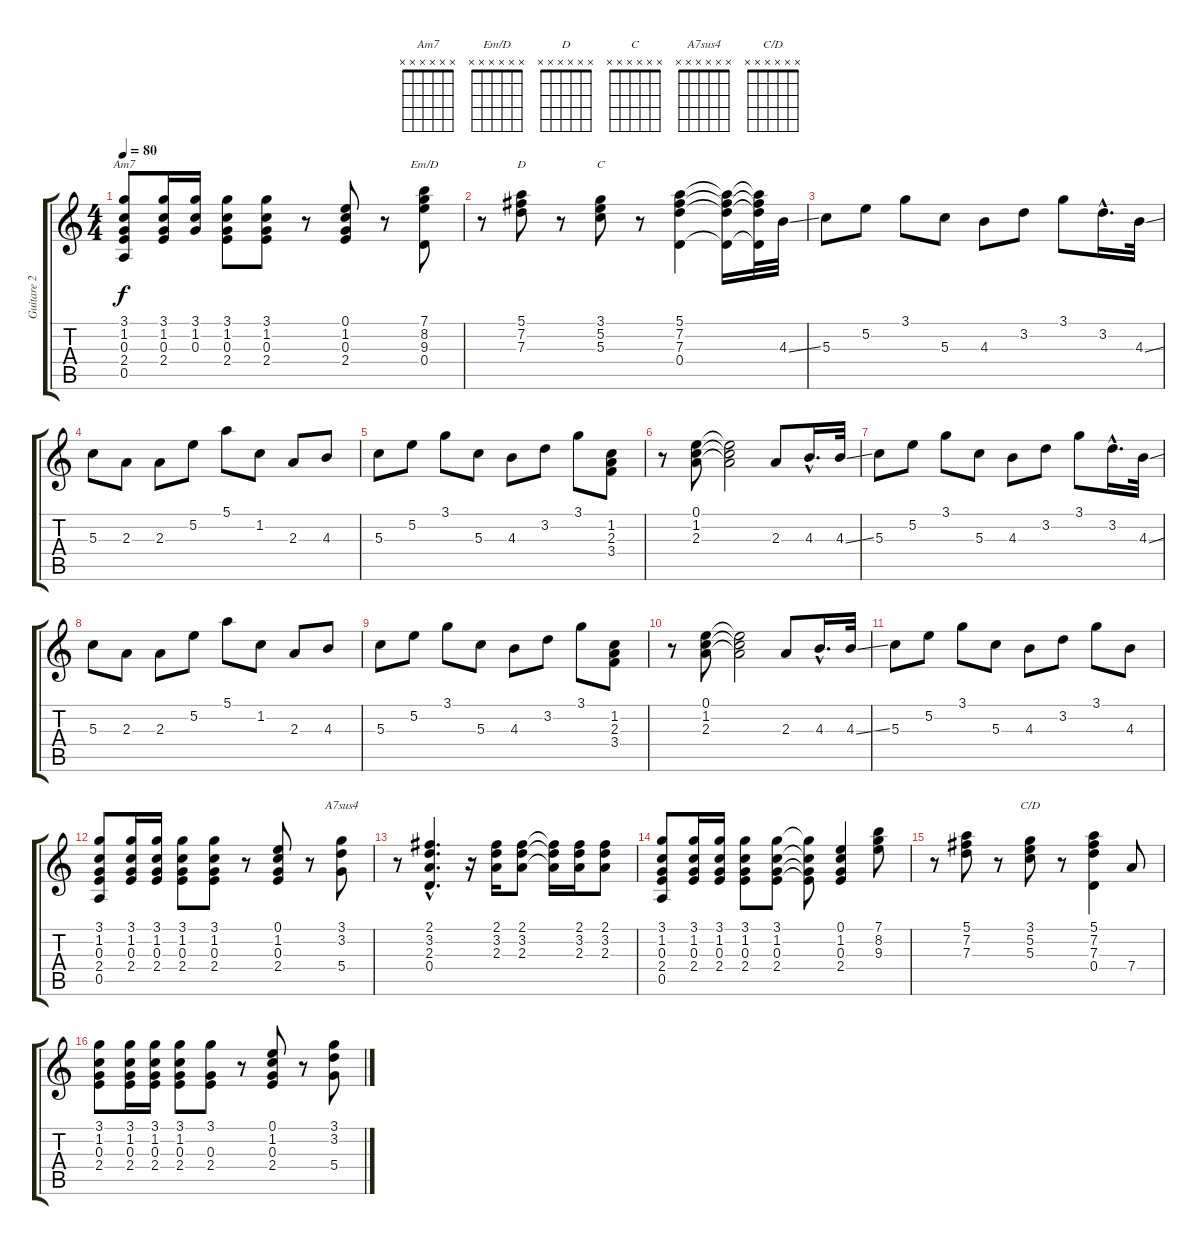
\track ("Guitare 2 (12 cordes)" "Guitare 2 ") {instrument electricguitarjazz}
\staff {score tabs}
\tuning (E4 B3 G3 D3 A2 E2) {hide}
\chord ("Am7" x x x x x x) {firstfret 0}
\chord ("Em/D" x x x x x x) {firstfret 0}
\chord ("D" x x x x x x) {firstfret 0}
\chord ("C" x x x x x x) {firstfret 0}
\chord ("A7sus4" x x x x x x) {firstfret 0}
\chord ("C/D" x x x x x x) {firstfret 0}
\ts (4 4)
\tempo 80
\clef g2
\ks c
(3.1 1.2 0.3 2.4 0.5).8{ch "Am7" dy f} (3.1 1.2 0.3 2.4).16 (3.1 1.2 0.3).16 (3.1 1.2 0.3 2.4).8 (3.1 1.2 0.3 2.4).8 r.8 (0.1 1.2 0.3 2.4).8 r.8 (7.1 8.2 9.3 0.4).8{ch "Em/D"} |
r.8 (5.1 7.2 7.3).8{ch "D"} r.8 (3.1 5.2 5.3).8{ch "C"} r.8 (5.1 7.2 7.3 0.4).4 (5.1{t} 7.2{t} 7.3{t} 0.4{t}).16 (5.1{t} 7.2{t} 7.3{t} 0.4{t}).32 4.3{ss}.32 |
5.3.8 5.2.8 3.1.8 5.3.8 4.3.8 3.2.8 3.1.8 3.2{hac}.16{d} 4.3{ss}.32 |
5.3.8 2.3.8 2.3.8 5.2.8 5.1.8 1.2.8 2.3.8 4.3.8 |
5.3.8 5.2.8 3.1.8 5.3.8 4.3.8 3.2.8 3.1.8 (1.2 2.3 3.4).8 |
r.8 (0.1 1.2 2.3).8 (0.1{t} 1.2{t} 2.3{t}).2 2.3.8 4.3{hac}.16{d} 4.3{ss}.32 |
5.3.8 5.2.8 3.1.8 5.3.8 4.3.8 3.2.8 3.1.8 3.2{hac}.16{d} 4.3{ss}.32 |
5.3.8 2.3.8 2.3.8 5.2.8 5.1.8 1.2.8 2.3.8 4.3.8 |
5.3.8 5.2.8 3.1.8 5.3.8 4.3.8 3.2.8 3.1.8 (1.2 2.3 3.4).8 |
r.8 (0.1 1.2 2.3).8 (0.1{t} 1.2{t} 2.3{t}).2 2.3.8 4.3{hac}.16{d} 4.3{ss}.32 |
5.3.8 5.2.8 3.1.8 5.3.8 4.3.8 3.2.8 3.1.8 4.3.8 |
(3.1 1.2 0.3 2.4 0.5).8 (3.1 1.2 0.3 2.4).16 (3.1 1.2 0.3 2.4).16 (3.1 1.2 0.3 2.4).8 (3.1 1.2 0.3 2.4).8 r.8 (0.1 1.2 0.3 2.4).8 r.8 (3.1 3.2 5.4).8{ch "A7sus4"} |
r.8 (2.1{hac} 3.2{hac} 2.3{hac} 0.4{hac}).4{d} r.16 (2.1 3.2 2.3).16 (2.1 3.2 2.3).8 (2.1{t} 3.2{t} 2.3{t}).16 (2.1 3.2 2.3).16 (2.1 3.2 2.3).8 |
(3.1 1.2 0.3 2.4 0.5).8 (3.1 1.2 0.3 2.4).16 (3.1 1.2 0.3 2.4).16 (3.1 1.2 0.3 2.4).8 (3.1 1.2 0.3 2.4).8 (3.1{t} 1.2{t} 0.3{t} 2.4{t}).8 (0.1 1.2 0.3 2.4).4 (7.1 8.2 9.3).8 |
r.8 (5.1 7.2 7.3).8 r.8 (3.1 5.2 5.3).8{ch "C/D"} r.8 (5.1 7.2 7.3 0.4).4 7.4.8 |
(3.1 1.2 0.3 2.4).8 (3.1 1.2 0.3 2.4).16 (3.1 1.2 0.3 2.4).16 (3.1 1.2 0.3 2.4).8 (3.1 0.3 2.4).8 r.8 (0.1 1.2 0.3 2.4).8 r.8 (3.1 3.2 5.4).8
